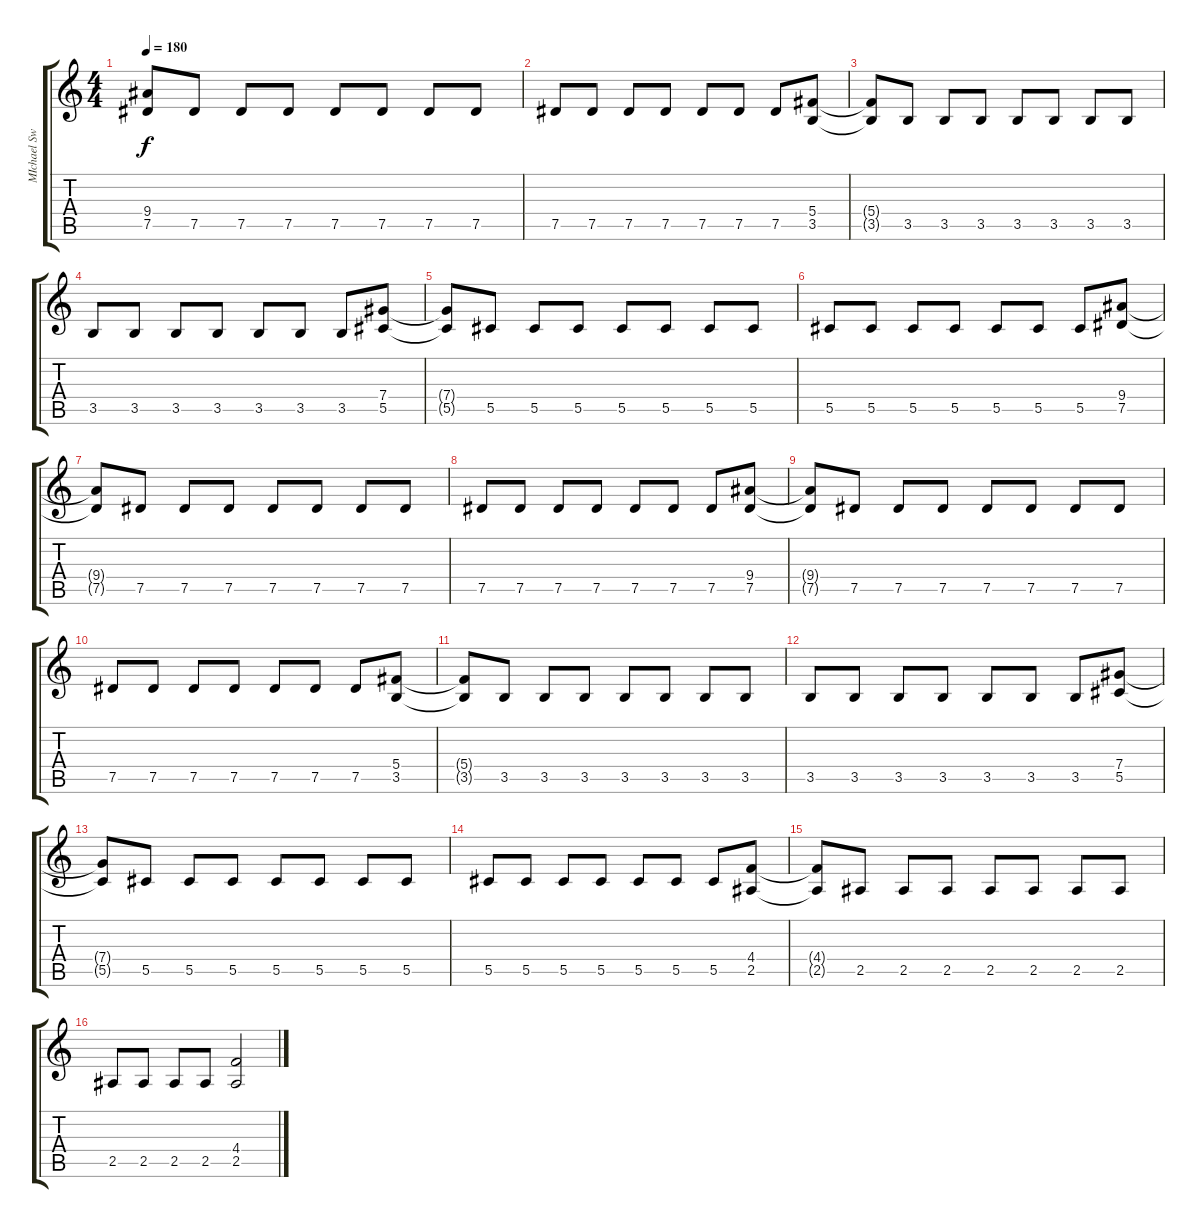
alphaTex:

\track ("MIchael Sweet" "MIchael Sw") {instrument distortionguitar}
\staff {score tabs}
\tuning (Eb4 Bb3 Gb3 Db3 Ab2 Eb2) {hide}
\ts (4 4)
\tempo 180
\clef g2
\ks c
(9.4{t} 7.5{t}).8{dy f} 7.5.8 7.5.8 7.5.8 7.5.8 7.5.8 7.5.8 7.5.8 |
7.5.8 7.5.8 7.5.8 7.5.8 7.5.8 7.5.8 7.5.8 (5.4 3.5).8 |
(5.4{t} 3.5{t}).8 3.5.8 3.5.8 3.5.8 3.5.8 3.5.8 3.5.8 3.5.8 |
3.5.8 3.5.8 3.5.8 3.5.8 3.5.8 3.5.8 3.5.8 (7.4 5.5).8 |
(7.4{t} 5.5{t}).8 5.5.8 5.5.8 5.5.8 5.5.8 5.5.8 5.5.8 5.5.8 |
5.5.8 5.5.8 5.5.8 5.5.8 5.5.8 5.5.8 5.5.8 (9.4 7.5).8 |
(9.4{t} 7.5{t}).8 7.5.8 7.5.8 7.5.8 7.5.8 7.5.8 7.5.8 7.5.8 |
7.5.8 7.5.8 7.5.8 7.5.8 7.5.8 7.5.8 7.5.8 (9.4 7.5).8 |
(9.4{t} 7.5{t}).8 7.5.8 7.5.8 7.5.8 7.5.8 7.5.8 7.5.8 7.5.8 |
7.5.8 7.5.8 7.5.8 7.5.8 7.5.8 7.5.8 7.5.8 (5.4 3.5).8 |
(5.4{t} 3.5{t}).8 3.5.8 3.5.8 3.5.8 3.5.8 3.5.8 3.5.8 3.5.8 |
3.5.8 3.5.8 3.5.8 3.5.8 3.5.8 3.5.8 3.5.8 (7.4 5.5).8 |
(7.4{t} 5.5{t}).8 5.5.8 5.5.8 5.5.8 5.5.8 5.5.8 5.5.8 5.5.8 |
5.5.8 5.5.8 5.5.8 5.5.8 5.5.8 5.5.8 5.5.8 (4.4 2.5).8 |
(4.4{t} 2.5{t}).8 2.5.8 2.5.8 2.5.8 2.5.8 2.5.8 2.5.8 2.5.8 |
2.5.8 2.5.8 2.5.8 2.5.8 (4.4 2.5).2
